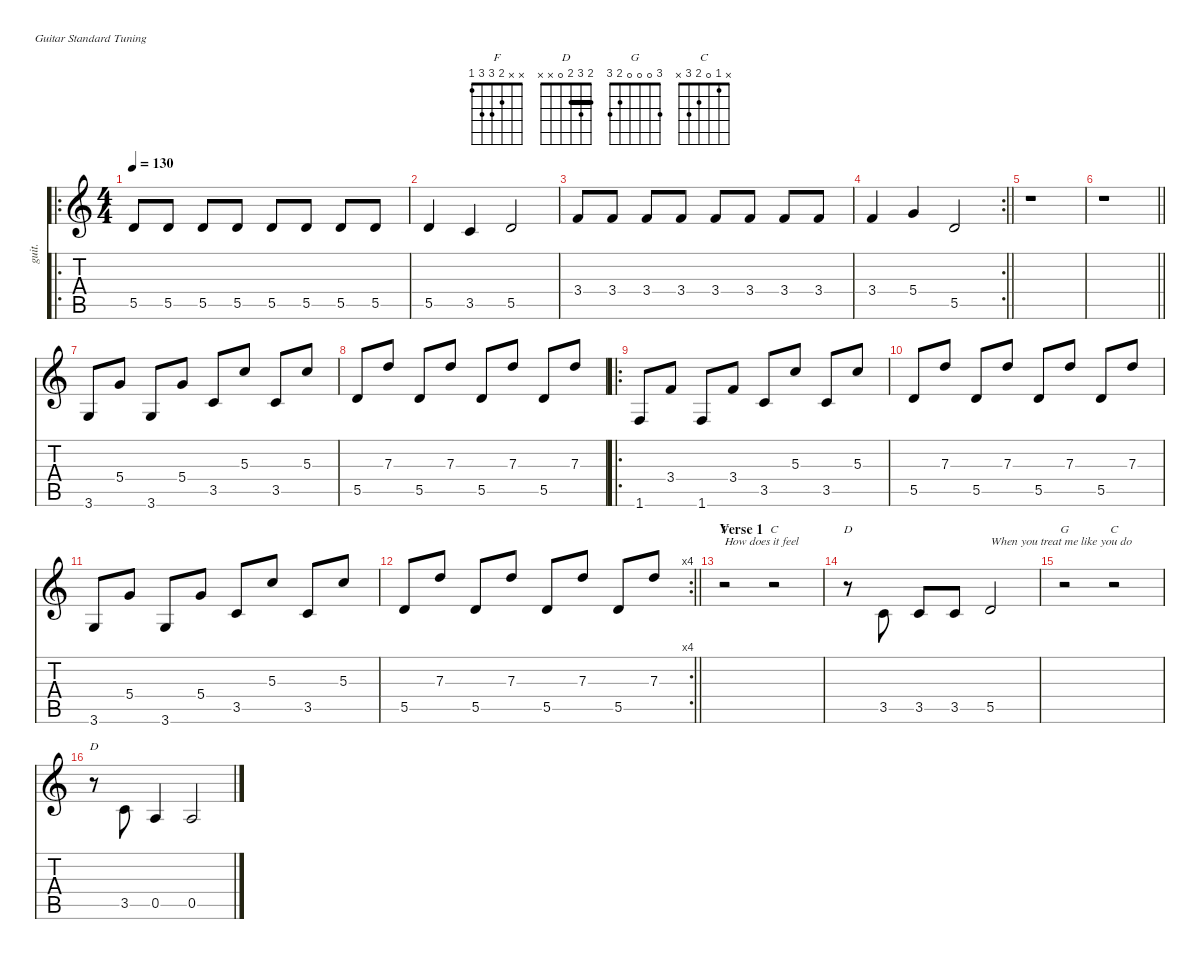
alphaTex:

\defaultSystemsLayout 4
\hideDynamics
\bracketExtendMode nobrackets
\otherSystemsTrackNameOrientation horizontal
\track ("Clean Guitar" "guit.") {defaultSystemsLayout 8 instrument electricguitarclean}
\staff {score tabs}
\tuning (E4 B3 G3 D3 A2 E2)
\chord ("F" x x 2 3 3 1) {showfingering false}
\chord ("D" 2 3 2 0 x x) {showfingering false barre 2}
\chord ("G" 3 0 0 0 2 3) {showfingering false}
\chord ("C" x 1 0 2 3 x) {showfingering false}
\ro
\ts (4 4)
\tempo 130
\clef g2
\ks c
5.5.8{dy mf beam Up} 5.5.8{beam Up} 5.5.8{beam Up} 5.5.8{beam Up} 5.5.8{beam Up} 5.5.8{beam Up} 5.5.8{beam Up} 5.5.8{beam Up} |
5.5.4{beam Up} 3.5.4{beam Up} 5.5.2{beam Up} |
3.4.8{beam Up} 3.4.8{beam Up} 3.4.8{beam Up} 3.4.8{beam Up} 3.4.8{beam Up} 3.4.8{beam Up} 3.4.8{beam Up} 3.4.8{beam Up} |
\rc 2
\barLineRight lightlight
3.4.4{beam Up} 5.4.4{beam Up} 5.5.2{beam Up} |
r.1{beam Down} |
\barLineRight lightlight
r.1{beam Down} |
3.6.8{beam Up} 5.4.8{beam Up} 3.6.8{beam Up} 5.4.8{beam Up} 3.5.8{beam Up} 5.3.8{beam Up} 3.5.8{beam Up} 5.3.8{beam Up} |
5.5.8{beam Up} 7.3.8{beam Up} 5.5.8{beam Up} 7.3.8{beam Up} 5.5.8{beam Up} 7.3.8{beam Up} 5.5.8{beam Up} 7.3.8{beam Up} |
\ro
1.6.8{beam Up} 3.4.8{beam Up} 1.6.8{beam Up} 3.4.8{beam Up} 3.5.8{beam Up} 5.3.8{beam Up} 3.5.8{beam Up} 5.3.8{beam Up} |
5.5.8{beam Up} 7.3.8{beam Up} 5.5.8{beam Up} 7.3.8{beam Up} 5.5.8{beam Up} 7.3.8{beam Up} 5.5.8{beam Up} 7.3.8{beam Up} |
3.6.8{beam Up} 5.4.8{beam Up} 3.6.8{beam Up} 5.4.8{beam Up} 3.5.8{beam Up} 5.3.8{beam Up} 3.5.8{beam Up} 5.3.8{beam Up} |
\rc 4
\barLineRight lightlight
5.5.8{beam Up} 7.3.8{beam Up} 5.5.8{beam Up} 7.3.8{beam Up} 5.5.8{beam Up} 7.3.8{beam Up} 5.5.8{beam Up} 7.3.8{beam Up} |
\section ("" "Verse 1")
r.2{ch "F" txt "How does it feel" beam Down} r.2{ch "C" beam Up} |
r.8{ch "D" beam Down} 3.5.8{beam Up} 3.5.8{beam Up} 3.5.8{beam Up} 5.5.2{txt "When you treat me like you do" beam Up} |
r.2{ch "G" beam Down} r.2{ch "C" beam Up} |
r.8{ch "D" beam Down} 3.5.8{beam Up} 0.5.4{beam Up} 0.5.2{beam Up}
